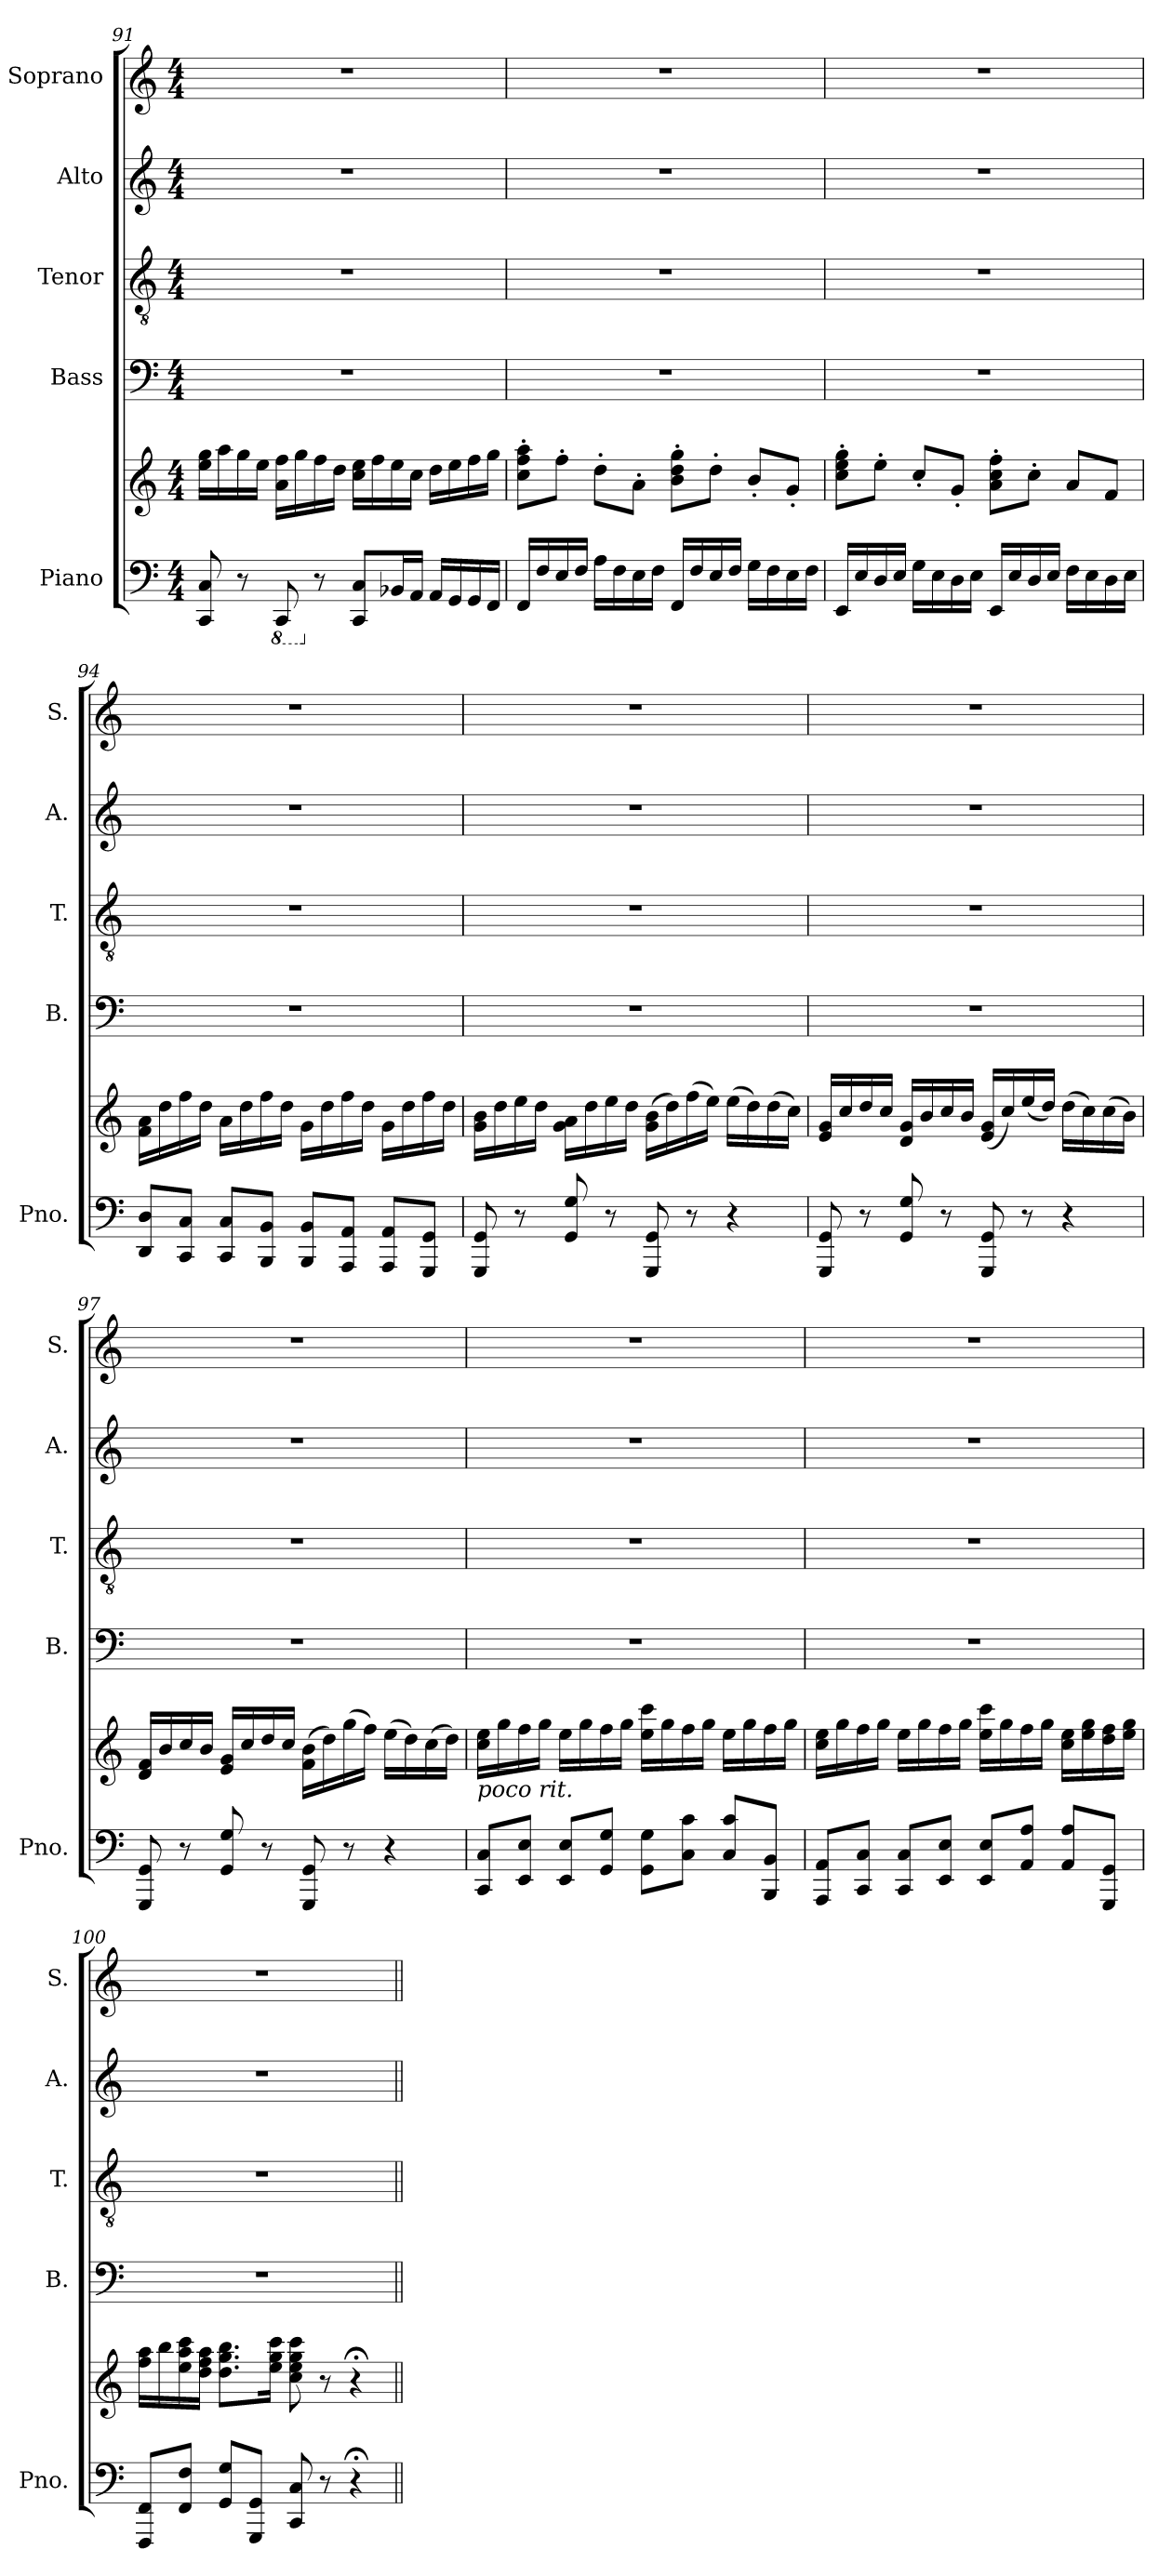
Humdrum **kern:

**kern	**kern	**kern	**kern	**kern	**kern
*part5	*part5	*part4	*part3	*part2	*part1
*staff6	*staff5	*staff4	*staff3	*staff2	*staff1
*I"Piano	*	*I"Bass	*I"Tenor	*I"Alto	*I"Soprano
*I'Pno.	*	*I'B.	*I'T.	*I'A.	*I'S.
!!LO:LB:g=z
*clefF4	*clefG2	*clefF4	*clefGv2	*clefG2	*clefG2
*k[]	*k[]	*k[]	*k[]	*k[]	*k[]
*M4/4	*M4/4	*M4/4	*M4/4	*M4/4	*M4/4
=91	=91	=91	=91	=91	=91
8CC/ 8C/	16ee\ 16gg\LL	1r	1r	1r	1r
.	16aa\	.	.	.	.
8r	16gg\	.	.	.	.
.	16ee\JJ	.	.	.	.
*8ba	*	*	*	*	*
8CCC/	16a\ 16ff\LL	.	.	.	.
.	16gg\	.	.	.	.
*X8ba	*	*	*	*	*
8r	16ff\	.	.	.	.
.	16dd\JJ	.	.	.	.
8CC/ 8C/L	16cc\ 16ee\LL	.	.	.	.
.	16ff\	.	.	.	.
16BB-X/L	16ee\	.	.	.	.
16AA/JJ	16cc\JJ	.	.	.	.
16AA/LL	16dd\LL	.	.	.	.
16GG/	16ee\	.	.	.	.
16GG/	16ff\	.	.	.	.
16FF/JJ	16gg\JJ	.	.	.	.
=92	=92	=92	=92	=92	=92
16FF/LL	8cc\' 8ff\' 8aa\'L	1r	1r	1r	1r
16F/	.	.	.	.	.
16E/	8ff'\J	.	.	.	.
16F/JJ	.	.	.	.	.
16A\LL	8dd'\L	.	.	.	.
16F\	.	.	.	.	.
16E\	8a'\J	.	.	.	.
16F\JJ	.	.	.	.	.
16FF/LL	8b\' 8dd\' 8gg\'L	.	.	.	.
16F/	.	.	.	.	.
16E/	8dd'\J	.	.	.	.
16F/JJ	.	.	.	.	.
16G\LL	8b'/L	.	.	.	.
16F\	.	.	.	.	.
16E\	8g'/J	.	.	.	.
16F\JJ	.	.	.	.	.
=93	=93	=93	=93	=93	=93
16EE/LL	8cc\' 8ee\' 8gg\'L	1r	1r	1r	1r
16E/	.	.	.	.	.
16D/	8ee'\J	.	.	.	.
16E/JJ	.	.	.	.	.
16G\LL	8cc'/L	.	.	.	.
16E\	.	.	.	.	.
16D\	8g'/J	.	.	.	.
16E\JJ	.	.	.	.	.
16EE/LL	8a\' 8cc\' 8ff\'L	.	.	.	.
16E/	.	.	.	.	.
16D/	8cc'\J	.	.	.	.
16E/JJ	.	.	.	.	.
16F\LL	8a/L	.	.	.	.
16E\	.	.	.	.	.
16D\	8f/J	.	.	.	.
16E\JJ	.	.	.	.	.
!!LO:LB:g=z
=94	=94	=94	=94	=94	=94
8DD/ 8D/L	16f\ 16a\LL	1r	1r	1r	1r
.	16dd\	.	.	.	.
8CC/ 8C/J	16ff\	.	.	.	.
.	16dd\JJ	.	.	.	.
8CC/ 8C/L	16a\LL	.	.	.	.
.	16dd\	.	.	.	.
8BBB/ 8BB/J	16ff\	.	.	.	.
.	16dd\JJ	.	.	.	.
8BBB/ 8BB/L	16g\LL	.	.	.	.
.	16dd\	.	.	.	.
8AAA/ 8AA/J	16ff\	.	.	.	.
.	16dd\JJ	.	.	.	.
8AAA/ 8AA/L	16g\LL	.	.	.	.
.	16dd\	.	.	.	.
8GGG/ 8GG/J	16ff\	.	.	.	.
.	16dd\JJ	.	.	.	.
=95	=95	=95	=95	=95	=95
8GGG/ 8GG/	16g\ 16b\LL	1r	1r	1r	1r
.	16dd\	.	.	.	.
8r	16ee\	.	.	.	.
.	16dd\JJ	.	.	.	.
8GG/ 8G/	16g\ 16a\LL	.	.	.	.
.	16dd\	.	.	.	.
8r	16ee\	.	.	.	.
.	16dd\JJ	.	.	.	.
8GGG/ 8GG/	(16g\ 16b\LL	.	.	.	.
.	16dd\)	.	.	.	.
8r	(16ff\	.	.	.	.
.	16ee\JJ)	.	.	.	.
4r	(16ee\LL	.	.	.	.
.	16dd\)	.	.	.	.
.	(16dd\	.	.	.	.
.	16cc\JJ)	.	.	.	.
=96	=96	=96	=96	=96	=96
8GGG/ 8GG/	16e/ 16g/LL	1r	1r	1r	1r
.	16cc/	.	.	.	.
8r	16dd/	.	.	.	.
.	16cc/JJ	.	.	.	.
8GG/ 8G/	16d/ 16g/LL	.	.	.	.
.	16b/	.	.	.	.
8r	16cc/	.	.	.	.
.	16b/JJ	.	.	.	.
8GGG/ 8GG/	(16e/ 16g/LL	.	.	.	.
.	16cc/)	.	.	.	.
8r	(16ee/	.	.	.	.
.	16dd/JJ)	.	.	.	.
4r	(16dd\LL	.	.	.	.
.	16cc\)	.	.	.	.
.	(16cc\	.	.	.	.
.	16b\JJ)	.	.	.	.
!!LO:LB:g=z
=97	=97	=97	=97	=97	=97
8GGG/ 8GG/	16d/ 16f/LL	1r	1r	1r	1r
.	16b/	.	.	.	.
8r	16cc/	.	.	.	.
.	16b/JJ	.	.	.	.
8GG/ 8G/	16e/ 16g/LL	.	.	.	.
.	16cc/	.	.	.	.
8r	16dd/	.	.	.	.
.	16cc/JJ	.	.	.	.
8GGG/ 8GG/	(16f\ 16b\LL	.	.	.	.
.	16dd\)	.	.	.	.
8r	(16gg\	.	.	.	.
.	16ff\JJ)	.	.	.	.
4r	(16ee\LL	.	.	.	.
.	16dd\)	.	.	.	.
.	(16cc\	.	.	.	.
.	16dd\JJ)	.	.	.	.
=98	=98	=98	=98	=98	=98
*	*	*	*	*	*MM95
!	!LO:TX:b:i:t=poco rit.	!	!	!	!
8CC/ 8C/L	16cc\ 16ee\LL	1r	1r	1r	1r
.	16gg\	.	.	.	.
8EE/ 8E/J	16ff\	.	.	.	.
.	16gg\JJ	.	.	.	.
8EE/ 8E/L	16ee\LL	.	.	.	.
.	16gg\	.	.	.	.
8GG/ 8G/J	16ff\	.	.	.	.
.	16gg\JJ	.	.	.	.
8GG\ 8G\L	16ee\ 16ccc\LL	.	.	.	.
.	16gg\	.	.	.	.
8C\ 8c\J	16ff\	.	.	.	.
.	16gg\JJ	.	.	.	.
8C/ 8c/L	16ee\LL	.	.	.	.
.	16gg\	.	.	.	.
8BBB/ 8BB/J	16ff\	.	.	.	.
.	16gg\JJ	.	.	.	.
=99	=99	=99	=99	=99	=99
*	*	*	*	*	*MM90
8AAA/ 8AA/L	16cc\ 16ee\LL	1r	1r	1r	1r
.	16gg\	.	.	.	.
8CC/ 8C/J	16ff\	.	.	.	.
.	16gg\JJ	.	.	.	.
8CC/ 8C/L	16ee\LL	.	.	.	.
.	16gg\	.	.	.	.
8EE/ 8E/J	16ff\	.	.	.	.
.	16gg\JJ	.	.	.	.
8EE/ 8E/L	16ee\ 16ccc\LL	.	.	.	.
.	16gg\	.	.	.	.
8AA/ 8A/J	16ff\	.	.	.	.
.	16gg\JJ	.	.	.	.
8AA/ 8A/L	16cc\ 16ee\LL	.	.	.	.
.	16ee\ 16gg\	.	.	.	.
8GGG/ 8GG/J	16dd\ 16ff\	.	.	.	.
.	16ee\ 16gg\JJ	.	.	.	.
!!LO:LB:g=z
=100	=100	=100	=100	=100	=100
*	*	*	*	*	*MM85
8FFF/ 8FF/L	16ff\ 16aa\LL	1r	1r	1r	1r
.	16bb\	.	.	.	.
8FF/ 8F/J	16ee\ 16aa\ 16ccc\	.	.	.	.
.	16dd\ 16ff\ 16aa\JJ	.	.	.	.
8GG/ 8G/L	8.dd\ 8.gg\ 8.bb\L	.	.	.	.
8GGG/ 8GG/J	.	.	.	.	.
.	16ee\ 16gg\ 16ccc\Jk	.	.	.	.
8CC/ 8C/	8cc\ 8ee\ 8gg\ 8ccc\	.	.	.	.
8r	8r	.	.	.	.
4r;<	4r;<	.	.	.	.
=||	=||	=||	=||	=||	=||
*-	*-	*-	*-	*-	*-
